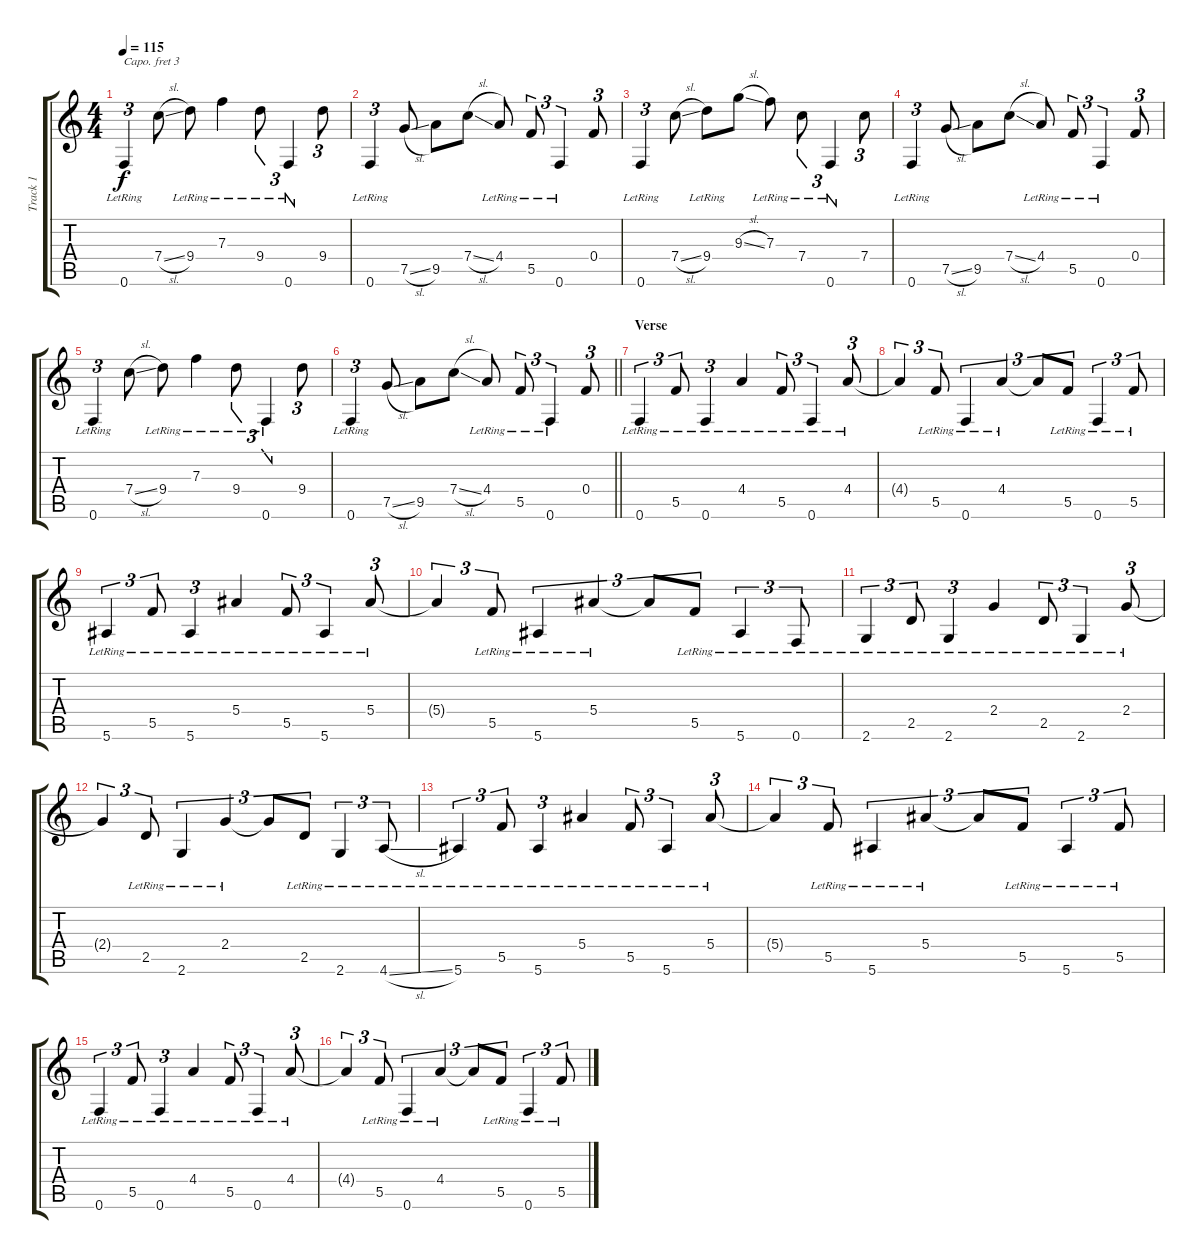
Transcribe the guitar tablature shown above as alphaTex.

\track ("Track 1" "Track 1") {instrument acousticguitarsteel}
\staff {score tabs}
\capo 3
\tuning (E4 B3 G3 D3 A2 D2) {hide}
\ts (4 4)
\tempo 115
\clef g2
\ks c
0.6{lr}.4{tu (3 2) dy f} 7.4{sl}.8 9.4{lr}.8 7.3{lr}.4 9.4{lr}.8{tu (3 2)} 0.6{lr}.4{tu (3 2)} 9.4.8{tu (3 2)} |
0.6{lr}.4{tu (3 2)} 7.5{sl}.8 9.5.8 7.4{sl}.8 4.4{lr}.8 5.5{lr}.8{tu (3 2)} 0.6{lr}.4{tu (3 2)} 0.4.8{tu (3 2)} |
0.6{lr}.4{tu (3 2)} 7.4{sl}.8 9.4{lr}.8 9.3{sl}.8 7.3{lr}.8 7.4{lr}.8{tu (3 2)} 0.6{lr}.4{tu (3 2)} 7.4.8{tu (3 2)} |
0.6{lr}.4{tu (3 2)} 7.5{sl}.8 9.5.8 7.4{sl}.8 4.4{lr}.8 5.5{lr}.8{tu (3 2)} 0.6{lr}.4{tu (3 2)} 0.4.8{tu (3 2)} |
0.6{lr}.4{tu (3 2)} 7.4{sl}.8 9.4{lr}.8 7.3{lr}.4 9.4{lr}.8{tu (3 2)} 0.6{lr}.4{tu (3 2)} 9.4.8{tu (3 2)} |
\barLineRight lightlight
0.6{lr}.4{tu (3 2)} 7.5{sl}.8 9.5.8 7.4{sl}.8 4.4{lr}.8 5.5{lr}.8{tu (3 2)} 0.6{lr}.4{tu (3 2)} 0.4.8{tu (3 2)} |
\section ("" "Verse")
0.6{lr}.4{tu (3 2)} 5.5{lr}.8{tu (3 2)} 0.6{lr}.4{tu (3 2)} 4.4{lr}.4 5.5{lr}.8{tu (3 2)} 0.6{lr}.4{tu (3 2)} 4.4{lr}.8{tu (3 2)} |
4.4{t}.4{tu (3 2)} 5.5{lr}.8{tu (3 2)} 0.6{lr}.4{tu (3 2)} 4.4{lr}.4{tu (3 2)} 4.4{t}.8{tu (3 2)} 5.5{lr}.8{tu (3 2)} 0.6{lr}.4{tu (3 2)} 5.5{lr}.8{tu (3 2)} |
5.6{lr}.4{tu (3 2)} 5.5{lr}.8{tu (3 2)} 5.6{lr}.4{tu (3 2)} 5.4{lr}.4 5.5{lr}.8{tu (3 2)} 5.6{lr}.4{tu (3 2)} 5.4{lr}.8{tu (3 2)} |
5.4{t}.4{tu (3 2)} 5.5{lr}.8{tu (3 2)} 5.6{lr}.4{tu (3 2)} 5.4{lr}.4{tu (3 2)} 5.4{t}.8{tu (3 2)} 5.5{lr}.8{tu (3 2)} 5.6{lr}.4{tu (3 2)} 0.6{lr}.8{tu (3 2)} |
2.6{lr}.4{tu (3 2)} 2.5{lr}.8{tu (3 2)} 2.6{lr}.4{tu (3 2)} 2.4{lr}.4 2.5{lr}.8{tu (3 2)} 2.6{lr}.4{tu (3 2)} 2.4{lr}.8{tu (3 2)} |
2.4{t}.4{tu (3 2)} 2.5{lr}.8{tu (3 2)} 2.6{lr}.4{tu (3 2)} 2.4{lr}.4{tu (3 2)} 2.4{t}.8{tu (3 2)} 2.5{lr}.8{tu (3 2)} 2.6{lr}.4{tu (3 2)} 4.6{sl lr}.8{tu (3 2)} |
5.6{lr}.4{tu (3 2)} 5.5{lr}.8{tu (3 2)} 5.6{lr}.4{tu (3 2)} 5.4{lr}.4 5.5{lr}.8{tu (3 2)} 5.6{lr}.4{tu (3 2)} 5.4{lr}.8{tu (3 2)} |
5.4{t}.4{tu (3 2)} 5.5{lr}.8{tu (3 2)} 5.6{lr}.4{tu (3 2)} 5.4{lr}.4{tu (3 2)} 5.4{t}.8{tu (3 2)} 5.5{lr}.8{tu (3 2)} 5.6{lr}.4{tu (3 2)} 5.5{lr}.8{tu (3 2)} |
0.6{lr}.4{tu (3 2)} 5.5{lr}.8{tu (3 2)} 0.6{lr}.4{tu (3 2)} 4.4{lr}.4 5.5{lr}.8{tu (3 2)} 0.6{lr}.4{tu (3 2)} 4.4{lr}.8{tu (3 2)} |
4.4{t}.4{tu (3 2)} 5.5{lr}.8{tu (3 2)} 0.6{lr}.4{tu (3 2)} 4.4{lr}.4{tu (3 2)} 4.4{t}.8{tu (3 2)} 5.5{lr}.8{tu (3 2)} 0.6{lr}.4{tu (3 2)} 5.5{lr}.8{tu (3 2)}
